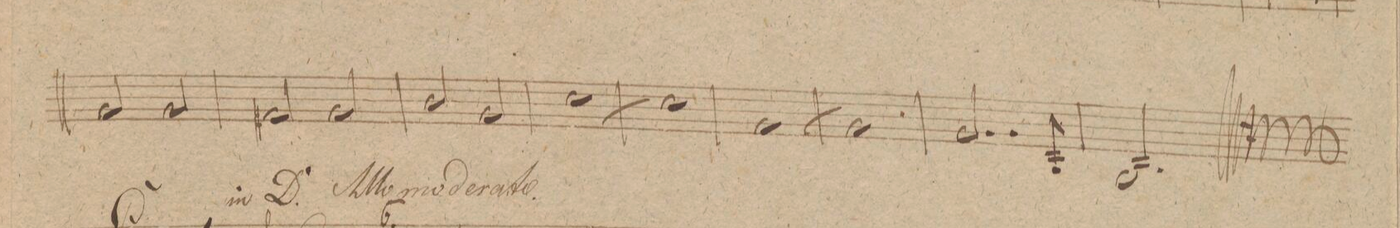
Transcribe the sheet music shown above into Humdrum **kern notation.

**kern	**dynam
*I"Corno. 2do in D.	*
*clefG2	*
*k[f#c#]	*
*met(c|)	*
*M2/2	*
2A/	.
2A/	.
=308	=308
2G#X/	.
2A/	.
=309	=309
2c#\	.
2A/	.
=310	=310
[>1d	.
=311	=311
1d]	.
=312	=312
[>1A	.
=313	=313
1A]	.
=314	=314
2..A/	.
8AA/	.
=315	=315
2.AA/	.
4ryy	.
==	==
*-	*-
